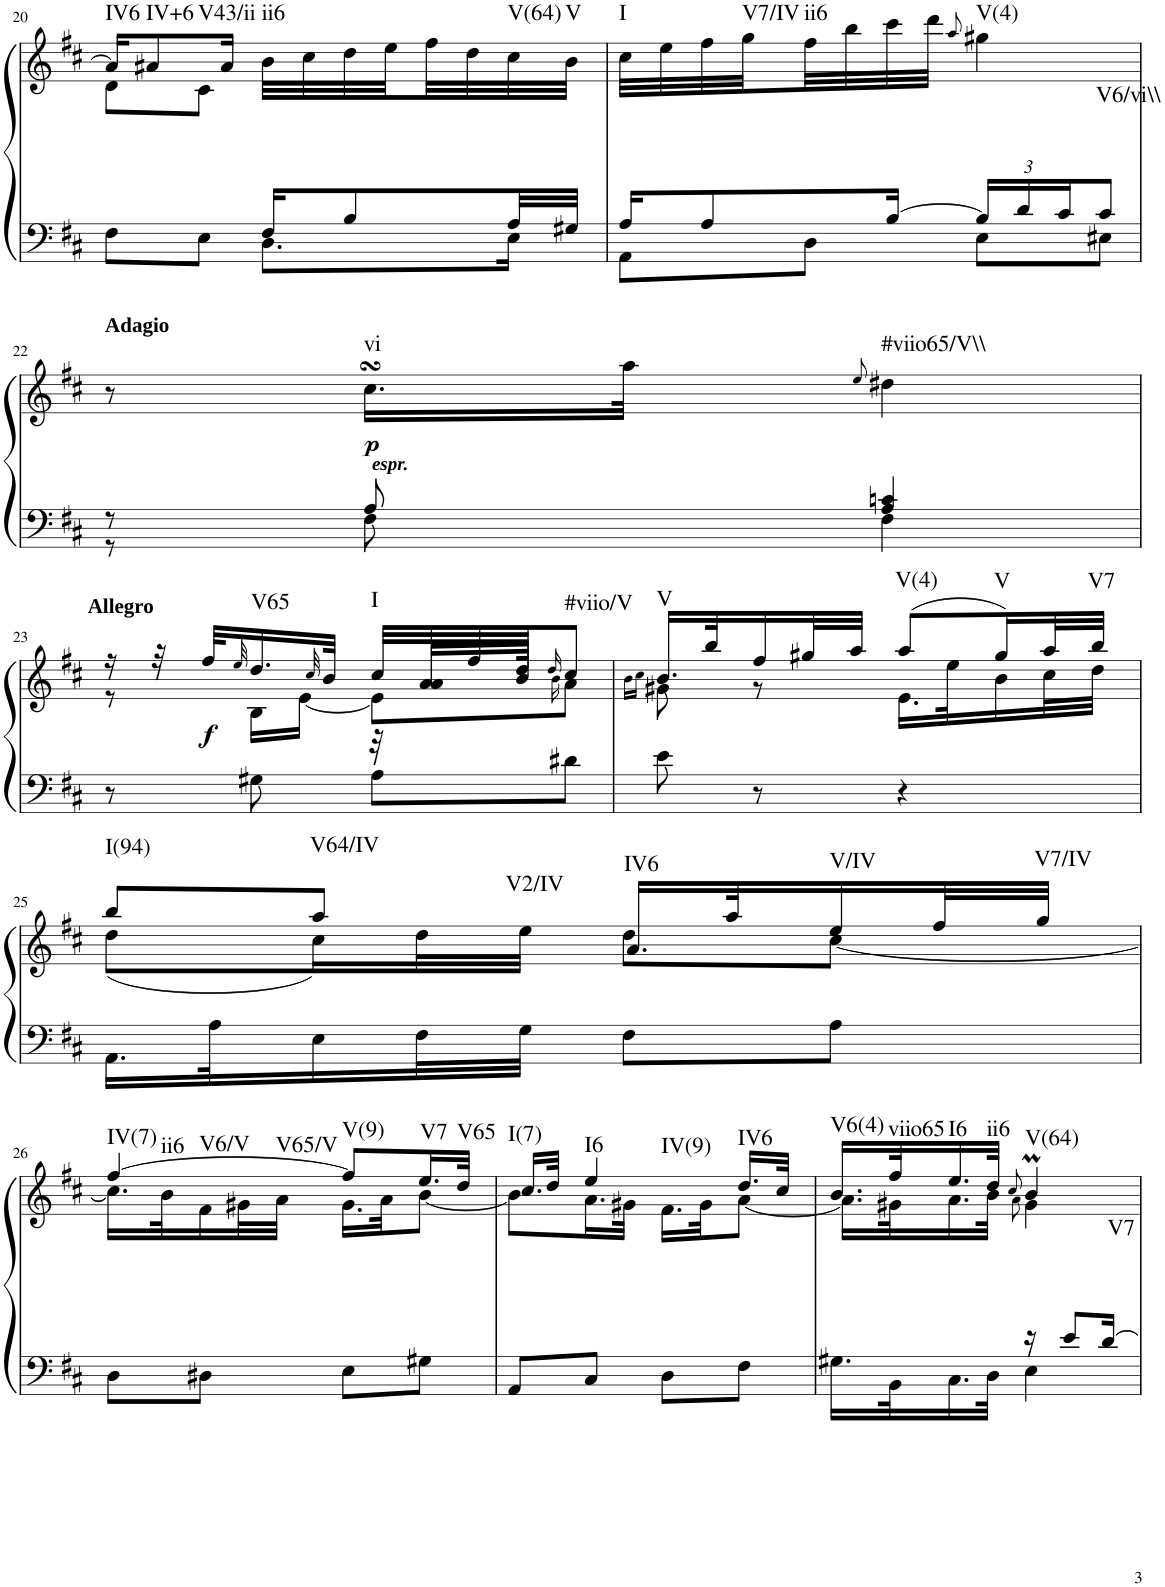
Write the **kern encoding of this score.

**kern	**kern	**dynam	**harte
*part1	*part1	*part1	*part1
*staff2	*staff1	*staff1/2	*
*I"Klavier links	*	*	*
!!LO:PB:g=z
*clefF4	*clefG2	*	*
*k[f#c#]	*k[f#c#]	*	*
*M2/4	*M2/4	*	*
=20	=20	=20	=20
*^	*^	*	*
!	!	!	!	!	!LO:H:kt=IV6
4ryy	8F#\L	16a#/KL]	8d\L	.	N
!	!	!	!	!	!LO:H:n=1:kt=IV+6
!	!	!	!	!	!LO:H:n=2:kt=V43/ii
.	.	8a#X/	.	.	N N
.	8E\J	.	8c#\J	.	.
.	.	16a#/Jk	.	.	.
!	!	!	!	!	!LO:H:kt=ii6
16F#/KL	8.D\L	32b\LLL	4ryy	.	N
.	.	32cc#\	.	.	.
8B/	.	32dd\	.	.	.
.	.	32ee\	.	.	.
.	.	32ff#\	.	.	.
.	.	32dd\	.	.	.
!	!	!	!	!	!LO:H:kt=V(64)
32A/LL	16E\Jk	32cc#\	.	.	N
!	!	!	!	!	!LO:H:kt=V
32G#X/JJJ	.	32b\JJJ	.	.	N
=21	=21	=21	=21	=21	=21
!	!	!	!	!	!LO:H:kt=I
16A/KL	8AA\L	32cc#\LLL	4.ryy	.	N
.	.	32ee\	.	.	.
8A/	.	32ff#\	.	.	.
!	!	!	!	!	!LO:H:kt=V7/IV
.	.	32gg\	.	.	N
!	!	!	!	!	!LO:H:kt=ii6
.	8D\J	32ff#\	.	.	N
.	.	32bb\	.	.	.
[16B/Jk	.	32ccc#\	.	.	.
.	.	32ddd\JJJ	.	.	.
.	.	8qaa/	.	.	.
*Xbrackettup	*	*	*	*	*
!	!	!	!	!	!LO:H:kt=V(4)
24B/LL]	8E\L	4gg#X\	.	.	N
24d/	.	.	.	.	.
24c#/J	.	.	.	.	.
!	!	!	!	!	!LO:H:kt=V6/vi\\
8c#/J	8E#X\J	.	8ryy	.	N
!!LO:LB:g=z
=22	=22	=22	=22	=22	=22
!	!	!LO:TX:a:B:t=Adagio	!	!	!
*	*	*v	*v	*	*
8r	8r	8r	.	.
!	!	!LO:TX:b:Bi:t=espr.	!	!
!	!	!	!LO:DY:b	!LO:H:kt=vi
8A/	8F#\	16.cc#sSsS\LL	p	N
.	.	32aa\JJk	.	.
.	.	8qee/	.	.
!	!	!	!	!LO:H:kt=#viio65/V\\
4A/ 4cn/	4F#\	4dd#X\	.	N
!!LO:LB:g=z
=23	=23	=23	=23	=23
*	*	*^	*	*
*	*	*	*^	*	*
!	!	!LO:TX:a:B:t=Allegro	!	!	!	!
*v	*v	*	*	*	*	*
8r	16r	8r	4ryy	.	.
.	32r	.	.	.	.
!	!	!	!	!LO:DY:b	!
.	32ff#/KLL	.	.	f	.
.	32qee/	.	.	.	.
!	!	!	!	!	!LO:H:kt=V65
8G#X\	16.dd/	16B\LL	.	.	N
.	.	[16e\JJ	.	.	.
.	32qcc#/	.	.	.	.
.	32b/JJk	.	.	.	.
!	!	!	!	!	!LO:H:kt=I
8A\L	32cc#/LLL	8e\L]	32r	.	N
.	32a/	.	16a/LL	.	.
.	32ff#/	.	.	.	.
.	32dd/JJ	.	32b/JJk	.	.
.	16qdd/	16qb\	.	.	.
!	!	!	!	!	!LO:H:kt=#viio/V
8d#X\J	8cc#/J	8a\J	8ryy	.	N
*	*	*v	*v	*	*
=24	=24	=24	=24	=24
.	.	16qb\LL	.	.
.	.	16qcc#\JJ	.	.
!	!	!	!	!LO:H:kt=V
8e\	16.b/LL	8g#X\	.	N
.	32bb/K	.	.	.
8r	16ff#/	8r	.	.
.	32gg#X/L	.	.	.
.	32aa/JJJ	.	.	.
!	!	!	!	!LO:H:kt=V(4)
4r	(8aa/L	16.e\LL	.	N
.	.	32ee\K	.	.
!	!	!	!	!LO:H:kt=V
.	16gg#/L)	16b\	.	N
.	32aa/L	32cc#\L	.	.
!	!	!	!	!LO:H:kt=V7
.	32bb/JJJ	32dd\JJJ	.	N
!!LO:LB:g=z	!!
=25	=25	=25	=25	=25
!	!	!	!	!LO:H:kt=I(94)
16.AA\LL	8bb/L	(8dd\L	.	N
32A\K	.	.	.	.
!	!	!	!	!LO:H:n=1:kt=V64/IV
!	!	!	!	!LO:H:n=2:kt=V2/IV
16E\	8aa/J	16cc#\L)	.	N N
32F#\L	.	32dd\L	.	.
32G\JJJ	.	32ee\JJJ	.	.
!	!	!	!	!LO:H:kt=IV6
8F#\L	16.a/LL	8dd\L	.	N
.	32aa/K	.	.	.
!	!	!	!	!LO:H:kt=V/IV
8A\J	16ee/	[8cc#\J	.	N
.	32ff#/L	.	.	.
!	!	!	!	!LO:H:kt=V7/IV
.	32gg/JJJ	.	.	N
!!LO:LB:g=z	!!
=26	=26	=26	=26	=26
!	!	!	!	!LO:H:n=1:kt=IV(7)
!	!	!	!	!LO:H:n=2:kt=ii6
!	!	!	!	!LO:H:n=3:kt=V6/V
!	!	!	!	!LO:H:n=4:kt=V65/V
8D\L	[4ff#/	16.cc#\LL]	.	N N N N
.	.	32b\K	.	.
8D#X\J	.	16f#\	.	.
.	.	32g#X\L	.	.
.	.	32a\JJJ	.	.
!	!	!	!	!LO:H:kt=V(9)
8E\L	8ff#/L]	16.g#\LL	.	N
.	.	32a\JK	.	.
!	!	!	!	!LO:H:kt=V7
8G#X\J	16.ee/L	[8b\J	.	N
!	!	!	!	!LO:H:kt=V65
.	32dd/JJk	.	.	N
=27	=27	=27	=27	=27
!	!	!	!	!LO:H:kt=I(7)
8AA/L	16.cc#/LL	8b\L]	.	N
.	32dd/JJk	.	.	.
!	!	!	!	!LO:H:n=1:kt=I6
!	!	!	!	!LO:H:n=2:kt=IV(9)
8C#/J	4ee/	16.a\L	.	N N
.	.	32g#X\JJk	.	.
8D\L	.	16.f#\LL	.	.
.	.	32g#\JK	.	.
!	!	!	!	!LO:H:kt=IV6
8F#\J	16.dd/LL	[8a\J	.	N
.	32cc#/JJk	.	.	.
=28	=28	=28	=28	=28
*^	*	*	*	*
!	!	!	!	!	!LO:H:kt=V6(4)
*	*	*	*^	*	*
16.G#X\LL	4ryy	16.b/LL	16.a\LL]	4..ryy	.	N
!	!	!	!	!	!	!LO:H:kt=viio65
32BB\K	.	32ff#/K	32g#X\K	.	.	N
!	!	!	!	!	!	!LO:H:kt=I6
16.C#\	.	16.ee/	16.a\	.	.	N
!	!	!	!	!	!	!LO:H:kt=ii6
32D\JJk	.	32dd/JJk	32b\JJk	.	.	N
.	.	8qcc#/	8qa\	.	.	.
!	!	!	!	!	!	!LO:H:kt=V(64)
16r	4E\	4bM/	4g#\	.	.	N
8e/L	.	.	.	.	.	.
!	!	!	!	!	!	!LO:H:kt=V7
[16d/Jk	.	.	.	16ryy	.	N
*v	*v	*	*	*	*	*
*	*v	*v	*v	*	*
=	=	=	=
*-	*-	*-	*-
